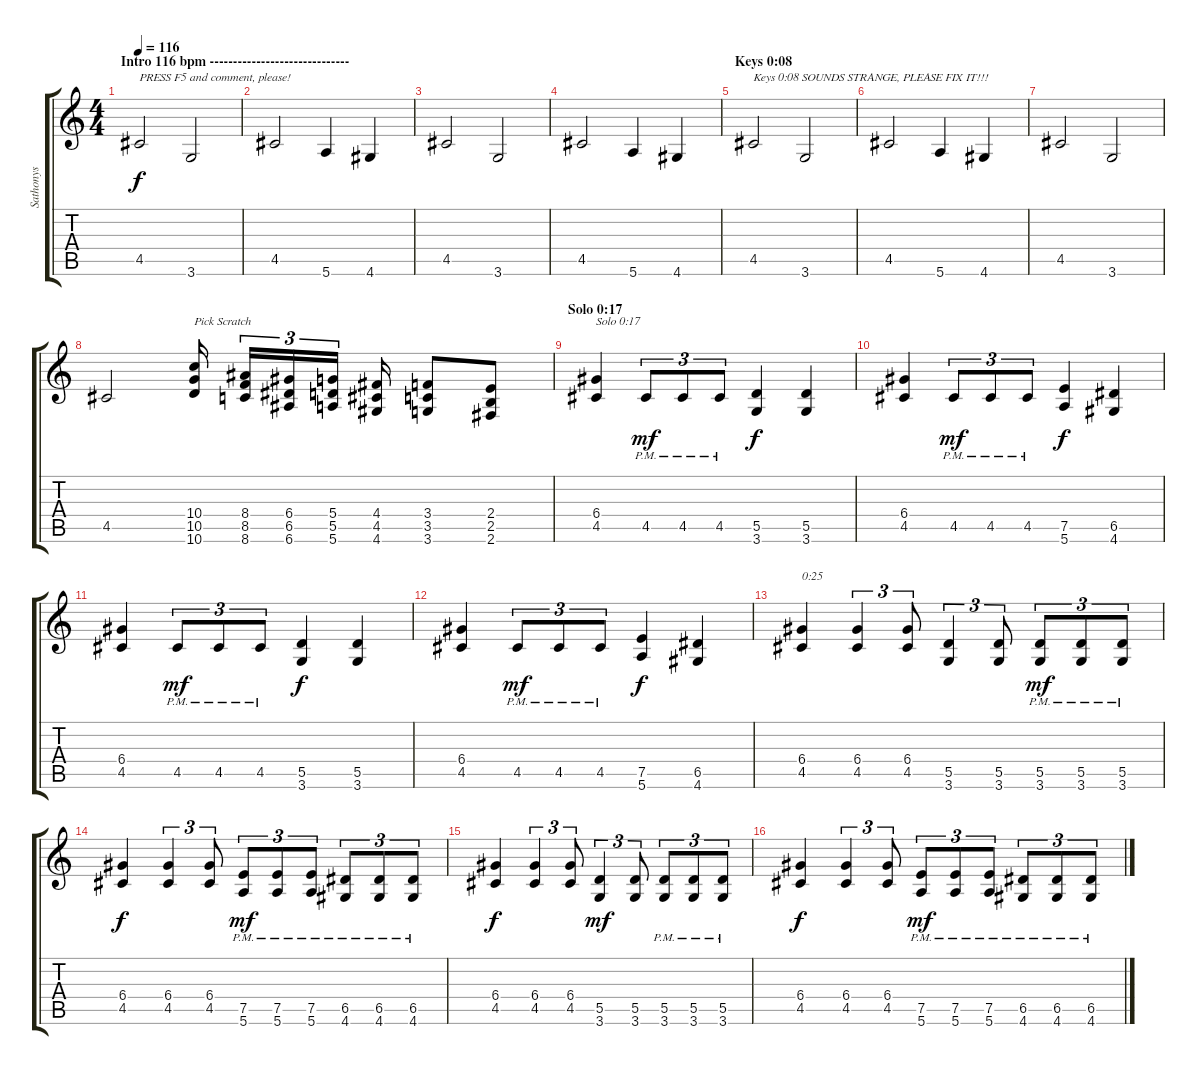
\track ("Sathonys" "Sathonys") {instrument distortionguitar}
\staff {score tabs}
\tuning (E4 B3 G3 D3 A2 E2) {hide}
\ts (4 4)
\section ("" "Intro 116 bpm ------------------------------")
\tempo 116
\clef g2
\ks c
4.5.2{txt "PRESS F5 and comment, please!" dy f instrument distortionguitar} 3.6.2 |
4.5.2 5.6.4 4.6.4 |
4.5.2 3.6.2 |
4.5.2 5.6.4 4.6.4 |
\section ("" "Keys 0:08")
4.5.2{txt "Keys 0:08 SOUNDS STRANGE, PLEASE FIX IT!!!"} 3.6.2 |
4.5.2 5.6.4 4.6.4 |
4.5.2 3.6.2 |
4.5.2 (10.4 10.5 10.6).16{txt "Pick Scratch" volume 13 instrument guitarfretnoise} (8.4 8.5 8.6).16{tu (3 2)} (6.4 6.5 6.6).16{tu (3 2)} (5.4 5.5 5.6).16{tu (3 2)} (4.4 4.5 4.6).16 (3.4 3.5 3.6).8 (2.4 2.5 2.6).8 |
\section ("" "Solo 0:17")
(6.4 4.5).4{txt "Solo 0:17" instrument distortionguitar} 4.5{pm}.8{tu (3 2) dy mf} 4.5{pm}.8{tu (3 2)} 4.5{pm}.8{tu (3 2)} (5.5 3.6).4{dy f} (5.5 3.6).4 |
(6.4 4.5).4 4.5{pm}.8{tu (3 2) dy mf} 4.5{pm}.8{tu (3 2)} 4.5{pm}.8{tu (3 2)} (7.5 5.6).4{dy f} (6.5 4.6).4 |
(6.4 4.5).4 4.5{pm}.8{tu (3 2) dy mf} 4.5{pm}.8{tu (3 2)} 4.5{pm}.8{tu (3 2)} (5.5 3.6).4{dy f} (5.5 3.6).4 |
(6.4 4.5).4 4.5{pm}.8{tu (3 2) dy mf} 4.5{pm}.8{tu (3 2)} 4.5{pm}.8{tu (3 2)} (7.5 5.6).4{dy f} (6.5 4.6).4 |
(6.4 4.5).4{txt "0:25"} (6.4 4.5).4{tu (3 2)} (6.4 4.5).8{tu (3 2)} (5.5 3.6).4{tu (3 2)} (5.5 3.6).8{tu (3 2)} (5.5{pm} 3.6{pm}).8{tu (3 2) dy mf} (5.5{pm} 3.6{pm}).8{tu (3 2)} (5.5{pm} 3.6{pm}).8{tu (3 2)} |
(6.4 4.5).4{dy f} (6.4 4.5).4{tu (3 2)} (6.4 4.5).8{tu (3 2)} (7.5{pm} 5.6{pm}).8{tu (3 2) dy mf} (7.5{pm} 5.6{pm}).8{tu (3 2)} (7.5{pm} 5.6{pm}).8{tu (3 2)} (6.5{pm} 4.6{pm}).8{tu (3 2)} (6.5{pm} 4.6{pm}).8{tu (3 2)} (6.5{pm} 4.6{pm}).8{tu (3 2)} |
(6.4 4.5).4{dy f} (6.4 4.5).4{tu (3 2)} (6.4 4.5).8{tu (3 2)} (5.5 3.6).4{tu (3 2) dy mf} (5.5 3.6).8{tu (3 2)} (5.5{pm} 3.6{pm}).8{tu (3 2)} (5.5{pm} 3.6{pm}).8{tu (3 2)} (5.5{pm} 3.6{pm}).8{tu (3 2)} |
(6.4 4.5).4{dy f} (6.4 4.5).4{tu (3 2)} (6.4 4.5).8{tu (3 2)} (7.5{pm} 5.6{pm}).8{tu (3 2) dy mf} (7.5{pm} 5.6{pm}).8{tu (3 2)} (7.5{pm} 5.6{pm}).8{tu (3 2)} (6.5{pm} 4.6{pm}).8{tu (3 2)} (6.5{pm} 4.6{pm}).8{tu (3 2)} (6.5{pm} 4.6{pm}).8{tu (3 2)}
